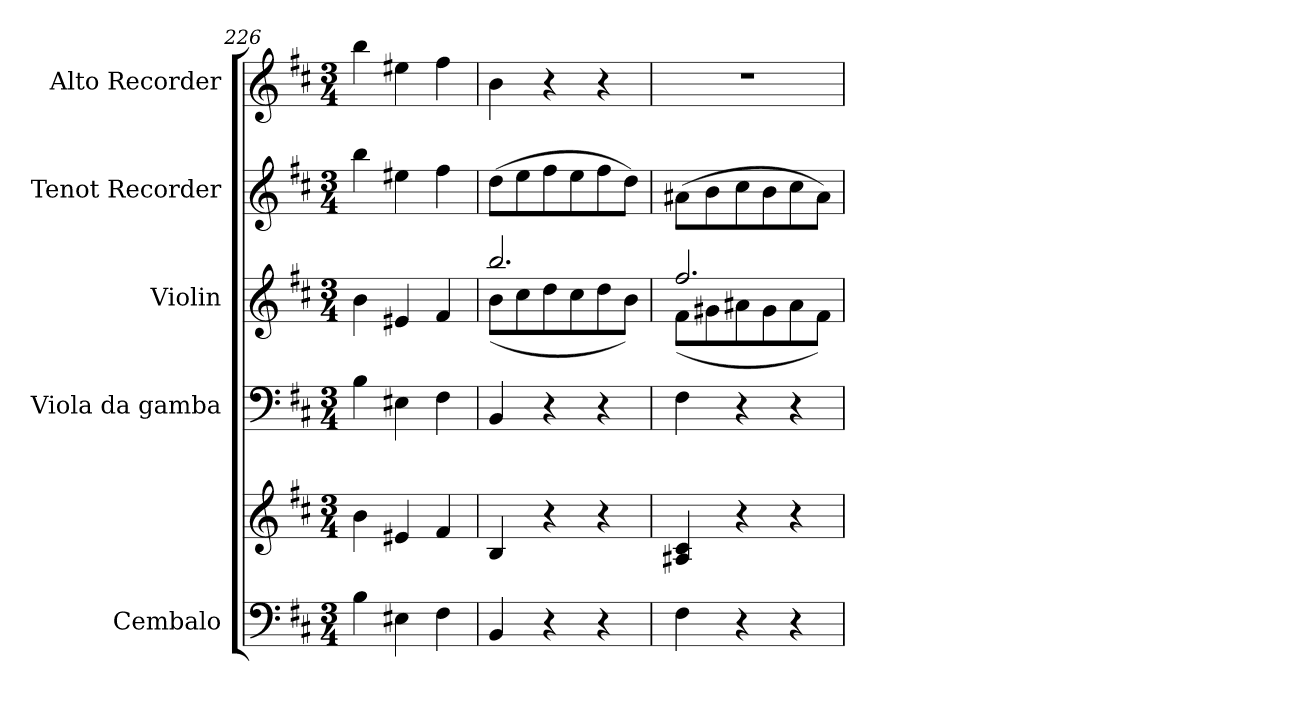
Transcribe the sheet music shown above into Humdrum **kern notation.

**kern	**kern	**kern	**kern	**kern	**kern
*part5	*part5	*part4	*part3	*part2	*part1
*staff6	*staff5	*staff4	*staff3	*staff2	*staff1
*I"Cembalo	*	*I"Viola da gamba	*I"Violin	*I"Tenot Recorder	*I"Alto Recorder
*	*	*I'Vla. d. g.	*I'Vln.	*I'T. Rec.	*I'A. Rec
*clefF4	*clefG2	*clefF4	*clefG2	*clefG2	*clefG2
*k[f#c#]	*k[f#c#]	*k[f#c#]	*k[f#c#]	*k[f#c#]	*k[f#c#]
*M3/4	*M3/4	*M3/4	*M3/4	*M3/4	*M3/4
=226	=226	=226	=226	=226	=226
4B\	4b\	4B\	4b\	4bb\	4bb\
4E#X\	4e#X/	4E#X\	4e#X/	4ee#X\	4ee#X\
4F#\	4f#/	4F#\	4f#/	4ff#\	4ff#\
=227	=227	=227	=227	=227	=227
*	*	*	*^	*	*
4BB/	4B/	4BB/	2.bb/	(8b\L	(8dd\L	4b\
.	.	.	.	8cc#\	8ee\	.
4r	4r	4r	.	8dd\	8ff#\	4r
.	.	.	.	8cc#\	8ee\	.
4r	4r	4r	.	8dd\	8ff#\	4r
.	.	.	.	8b\J)	8dd\J)	.
=228	=228	=228	=228	=228	=228	=228
4F#\	4A#X/ 4c#/	4F#\	2.ff#/	(8f#\L	(8a#X\L	2.r
.	.	.	.	8g#X\	8b\	.
4r	4r	4r	.	8a#X\	8cc#\	.
.	.	.	.	8g#\	8b\	.
4r	4r	4r	.	8a#\	8cc#\	.
.	.	.	.	8f#\J)	8a#\J)	.
*	*	*	*v	*v	*	*
=	=	=	=	=	=
*-	*-	*-	*-	*-	*-
